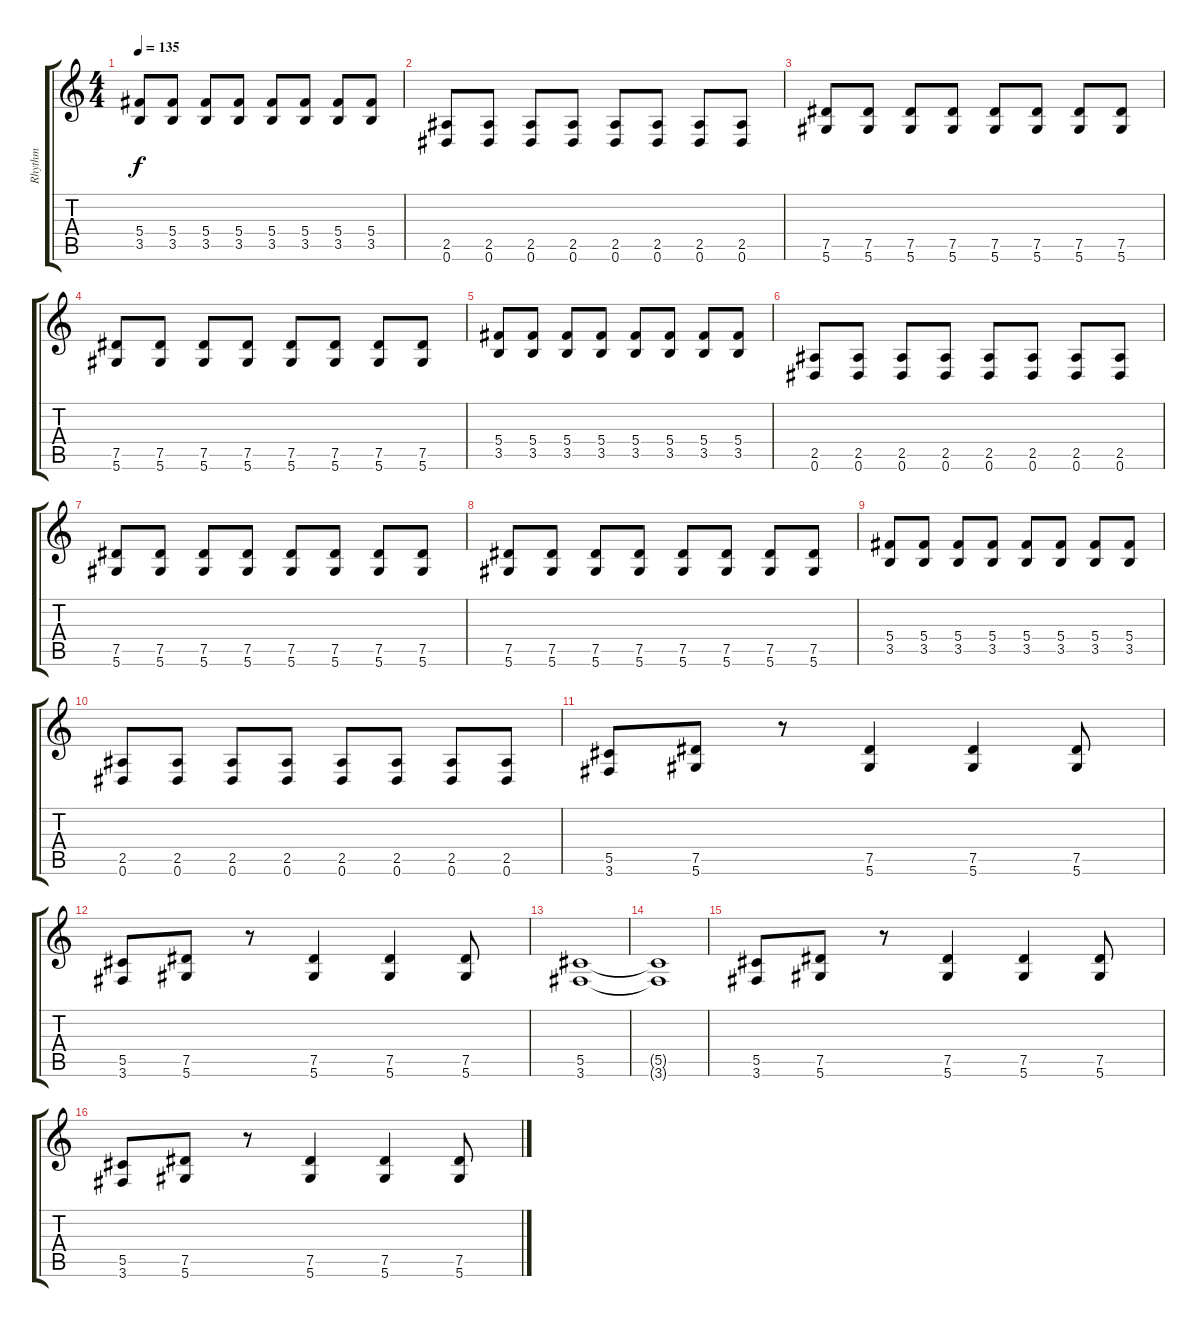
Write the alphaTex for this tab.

\track ("Rhythm" "Rhythm") {instrument overdrivenguitar}
\staff {score tabs}
\tuning (Eb4 Bb3 Gb3 Db3 Ab2 Eb2) {hide}
\ts (4 4)
\tempo 135
\clef g2
\ks c
(5.4 3.5).8{dy f} (5.4 3.5).8 (5.4 3.5).8 (5.4 3.5).8 (5.4 3.5).8 (5.4 3.5).8 (5.4 3.5).8 (5.4 3.5).8 |
(2.5 0.6).8 (2.5 0.6).8 (2.5 0.6).8 (2.5 0.6).8 (2.5 0.6).8 (2.5 0.6).8 (2.5 0.6).8 (2.5 0.6).8 |
(7.5 5.6).8 (7.5 5.6).8 (7.5 5.6).8 (7.5 5.6).8 (7.5 5.6).8 (7.5 5.6).8 (7.5 5.6).8 (7.5 5.6).8 |
(7.5 5.6).8 (7.5 5.6).8 (7.5 5.6).8 (7.5 5.6).8 (7.5 5.6).8 (7.5 5.6).8 (7.5 5.6).8 (7.5 5.6).8 |
(5.4 3.5).8 (5.4 3.5).8 (5.4 3.5).8 (5.4 3.5).8 (5.4 3.5).8 (5.4 3.5).8 (5.4 3.5).8 (5.4 3.5).8 |
(2.5 0.6).8 (2.5 0.6).8 (2.5 0.6).8 (2.5 0.6).8 (2.5 0.6).8 (2.5 0.6).8 (2.5 0.6).8 (2.5 0.6).8 |
(7.5 5.6).8 (7.5 5.6).8 (7.5 5.6).8 (7.5 5.6).8 (7.5 5.6).8 (7.5 5.6).8 (7.5 5.6).8 (7.5 5.6).8 |
(7.5 5.6).8 (7.5 5.6).8 (7.5 5.6).8 (7.5 5.6).8 (7.5 5.6).8 (7.5 5.6).8 (7.5 5.6).8 (7.5 5.6).8 |
(5.4 3.5).8 (5.4 3.5).8 (5.4 3.5).8 (5.4 3.5).8 (5.4 3.5).8 (5.4 3.5).8 (5.4 3.5).8 (5.4 3.5).8 |
(2.5 0.6).8 (2.5 0.6).8 (2.5 0.6).8 (2.5 0.6).8 (2.5 0.6).8 (2.5 0.6).8 (2.5 0.6).8 (2.5 0.6).8 |
(5.5 3.6).8 (7.5 5.6).8 r.8 (7.5 5.6).4 (7.5 5.6).4 (7.5 5.6).8 |
(5.5 3.6).8 (7.5 5.6).8 r.8 (7.5 5.6).4 (7.5 5.6).4 (7.5 5.6).8 |
(5.5 3.6).1 |
(5.5{t} 3.6{t}).1 |
(5.5 3.6).8 (7.5 5.6).8 r.8 (7.5 5.6).4 (7.5 5.6).4 (7.5 5.6).8 |
(5.5 3.6).8 (7.5 5.6).8 r.8 (7.5 5.6).4 (7.5 5.6).4 (7.5 5.6).8
